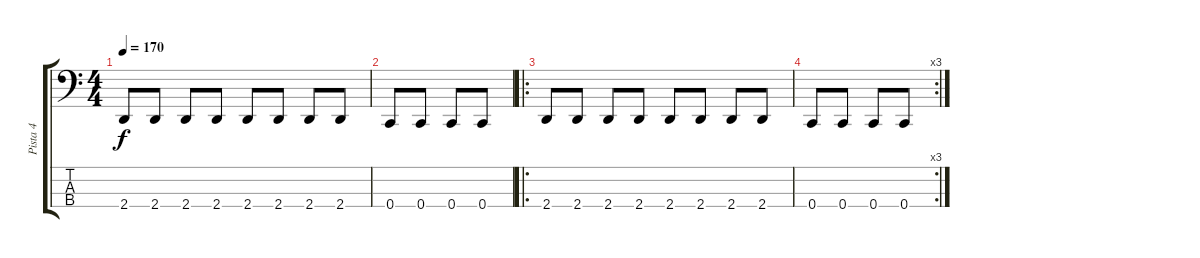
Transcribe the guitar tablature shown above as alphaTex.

\track ("Pista 4" "Pista 4") {instrument electricbassfinger}
\staff {score tabs}
\tuning (Eb2 Bb1 F1 C1) {hide}
\ts (4 4)
\tempo 170
\clef f4
\ks c
2.4.8{dy f} 2.4.8 2.4.8 2.4.8 2.4.8 2.4.8 2.4.8 2.4.8 |
0.4.8 0.4.8 0.4.8 0.4.8 |
\ro
2.4.8 2.4.8 2.4.8 2.4.8 2.4.8 2.4.8 2.4.8 2.4.8 |
\rc 3
0.4.8 0.4.8 0.4.8 0.4.8
